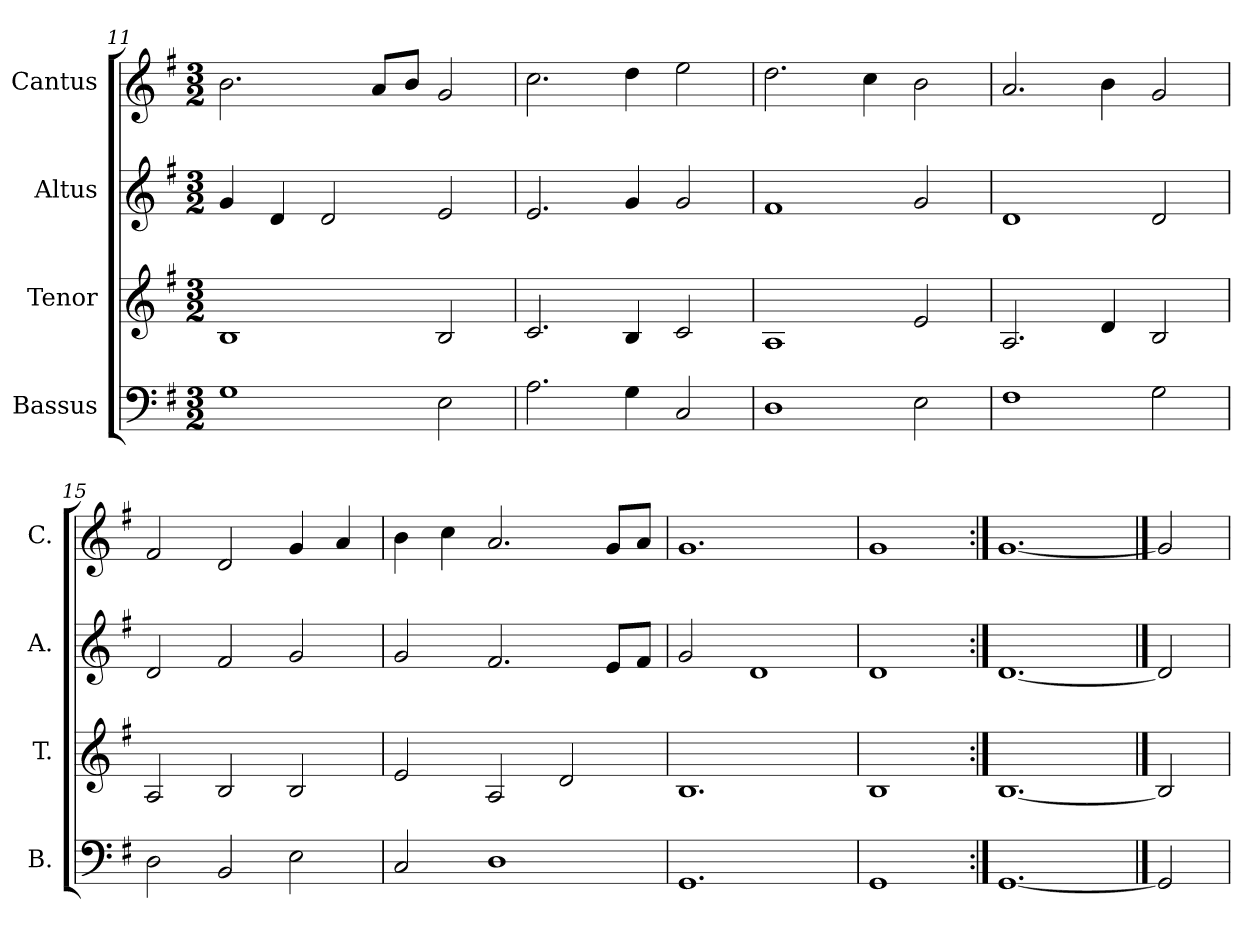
**kern	**kern	**kern	**kern
*part4	*part3	*part2	*part1
*staff4	*staff3	*staff2	*staff1
*I"Bassus	*I"Tenor	*I"Altus	*I"Cantus
*I'B.	*I'T.	*I'A.	*I'C.
!!LO:LB:g=z
*clefF4	*clefG2	*clefG2	*clefG2
*k[f#]	*k[f#]	*k[f#]	*k[f#]
*G:	*G:	*G:	*G:
*M3/2	*M3/2	*M3/2	*M3/2
=11	=11	=11	=11
1G\	1B/	4g/	2.b\
.	.	4d/	.
.	.	2d/	.
.	.	.	8a/L
.	.	.	8b/J
2E\	2B/	2e/	2g/
=12	=12	=12	=12
2.A\	2.c/	2.e/	2.cc\
4G\	4B/	4g/	4dd\
2C/	2c/	2g/	2ee\
=13	=13	=13	=13
1D\	1A/	1f#/	2.dd\
.	.	.	4cc\
2E\	2e/	2g/	2b\
=14	=14	=14	=14
1F#\	2.A/	1d/	2.a/
.	4d/	.	4b\
2G\	2B/	2d/	2g/
=15	=15	=15	=15
2D\	2A/	2d/	2f#/
2BB/	2B/	2f#/	2d/
2E\	2B/	2g/	4g/
.	.	.	4a/
=16	=16	=16	=16
2C/	2e/	2g/	4b\
.	.	.	4cc\
1D\	2A/	2.f#/	2.a/
.	2d/	.	.
.	.	8e/L	8g/L
.	.	8f#/J	8a/J
=17	=17	=17	=17
1.GG/	1.B/	2g/	1.g/
.	.	1d/	.
=18	=18	=18	=18
1GG/	1B/	1d/	1g/
=19:|!	=19:|!	=19:|!	=19:|!
[1.GG/	[1.B/	[1.d/	[1.g/
==20	==20	==20	==20
2GG/]	2B/]	2d/]	2g/]
=	=	=	=
*-	*-	*-	*-
